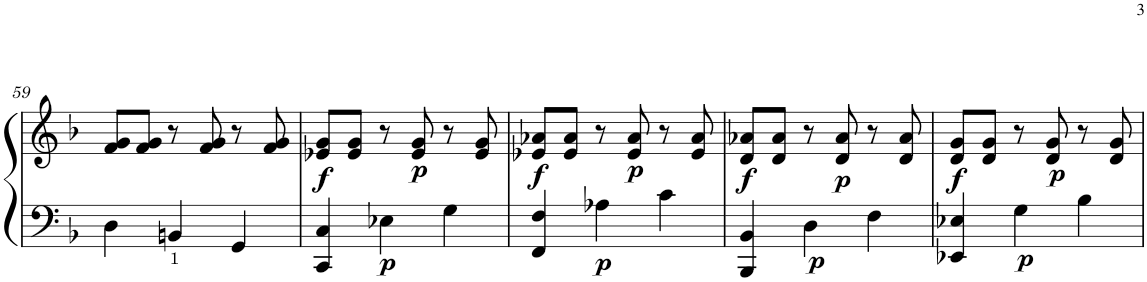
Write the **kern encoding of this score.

**kern	**kern	**kern	**dynam
*part1	*part1	*part1	*part1
*staff3	*staff2	*staff1	*staff1/2/3
*I"Piano	*	*	*
*I'Pno.	*	*	*
!!LO:PB:g=z
*clefF4	*clefG2	*clefG2	*
*k[b-]	*k[b-]	*k[b-]	*
*M3/4	*M3/4	*M3/4	*
=59	=59	=59	=59
4D\	8f/ 8g/L	2.r	.
.	8f/ 8g/J	.	.
4BBn/	8r	.	.
.	8f/ 8g/	.	.
4GG/	8r	.	.
.	8f/ 8g/	.	.
=60	=60	=60	=60
!	!	!	!LO:DY:b=2
4CC/ 4C/	8e-X/ 8g/L	2.r	f
.	8e-/ 8g/J	.	.
!	!	!	!LO:DY:b=3
4E-X\	8r	.	p
!	!	!	!LO:DY:b=2
.	8e-/ 8g/	.	p
4G\	8r	.	.
.	8e-/ 8g/	.	.
=61	=61	=61	=61
!	!	!	!LO:DY:b=2
4FF/ 4F/	8e-X/ 8a-X/L	2.r	f
.	8e-/ 8a-/J	.	.
!	!	!	!LO:DY:b=3
4A-X\	8r	.	p
!	!	!	!LO:DY:b=2
.	8e-/ 8a-/	.	p
4c\	8r	.	.
.	8e-/ 8a-/	.	.
=62	=62	=62	=62
!	!	!	!LO:DY:b=2
4BBB-/ 4BB-/	8d/ 8a-X/L	2.r	f
.	8d/ 8a-/J	.	.
!	!	!	!LO:DY:b=3
4D\	8r	.	p
!	!	!	!LO:DY:b=2
.	8d/ 8a-/	.	p
4F\	8r	.	.
.	8d/ 8a-/	.	.
=63	=63	=63	=63
!	!	!	!LO:DY:b=2
4EE-X/ 4E-X/	8d/ 8g/L	2.r	f
.	8d/ 8g/J	.	.
!	!	!	!LO:DY:b=3
4G\	8r	.	p
!	!	!	!LO:DY:b=2
.	8d/ 8g/	.	p
4B-\	8r	.	.
.	8d/ 8g/	.	.
=	=	=	=
*-	*-	*-	*-
